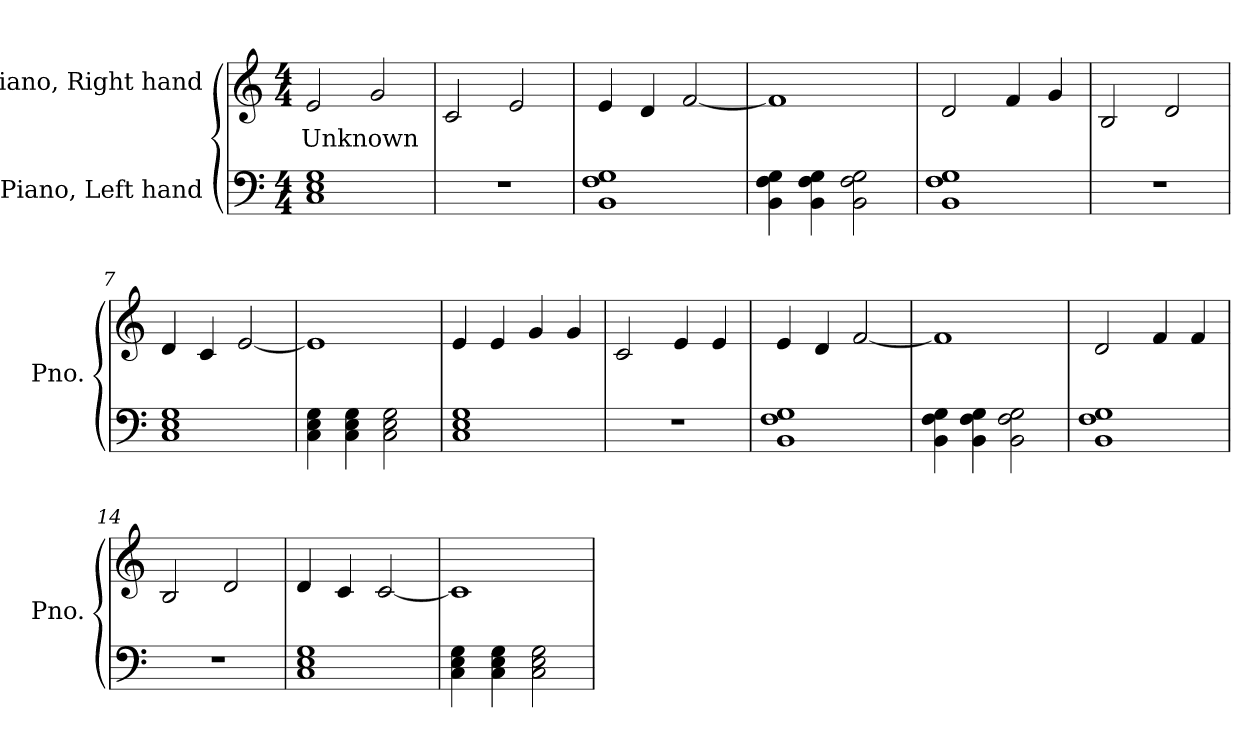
**kern	**kern	**text
*part2	*part1	*part1
*staff2	*staff1	*staff1
*I"Piano, Left hand	*I"Piano, Right hand	*
*I'Pno.	*I'Pno.	*
*clefF4	*clefG2	*
*k[]	*k[]	*
*M4/4	*M4/4	*
*MM120	*MM120	*
=1	=1	=1
!	!	!LO:LY:b
1C 1E 1G	2e/	Unknown
.	2g/	.
=2	=2	=2
1r	2c/	.
.	2e/	.
=3	=3	=3
1BB 1F 1G	4e/	.
.	4d/	.
.	[2f/	.
=4	=4	=4
4BB\ 4F\ 4G\	1f]	.
4BB\ 4F\ 4G\	.	.
2BB\ 2F\ 2G\	.	.
=5	=5	=5
1BB 1F 1G	2d/	.
.	4f/	.
.	4g/	.
=6	=6	=6
1r	2B/	.
.	2d/	.
=7	=7	=7
1C 1E 1G	4d/	.
.	4c/	.
.	[2e/	.
!!LO:LB:g=z
=8	=8	=8
4C\ 4E\ 4G\	1e]	.
4C\ 4E\ 4G\	.	.
2C\ 2E\ 2G\	.	.
=9	=9	=9
1C 1E 1G	4e/	.
.	4e/	.
.	4g/	.
.	4g/	.
=10	=10	=10
1r	2c/	.
.	4e/	.
.	4e/	.
=11	=11	=11
1BB 1F 1G	4e/	.
.	4d/	.
.	[2f/	.
=12	=12	=12
4BB\ 4F\ 4G\	1f]	.
4BB\ 4F\ 4G\	.	.
2BB\ 2F\ 2G\	.	.
=13	=13	=13
1BB 1F 1G	2d/	.
.	4f/	.
.	4f/	.
=14	=14	=14
1r	2B/	.
.	2d/	.
=15	=15	=15
1C 1E 1G	4d/	.
.	4c/	.
.	[2c/	.
=16	=16	=16
4C\ 4E\ 4G\	1c]	.
4C\ 4E\ 4G\	.	.
2C\ 2E\ 2G\	.	.
=	=	=
*-	*-	*-
